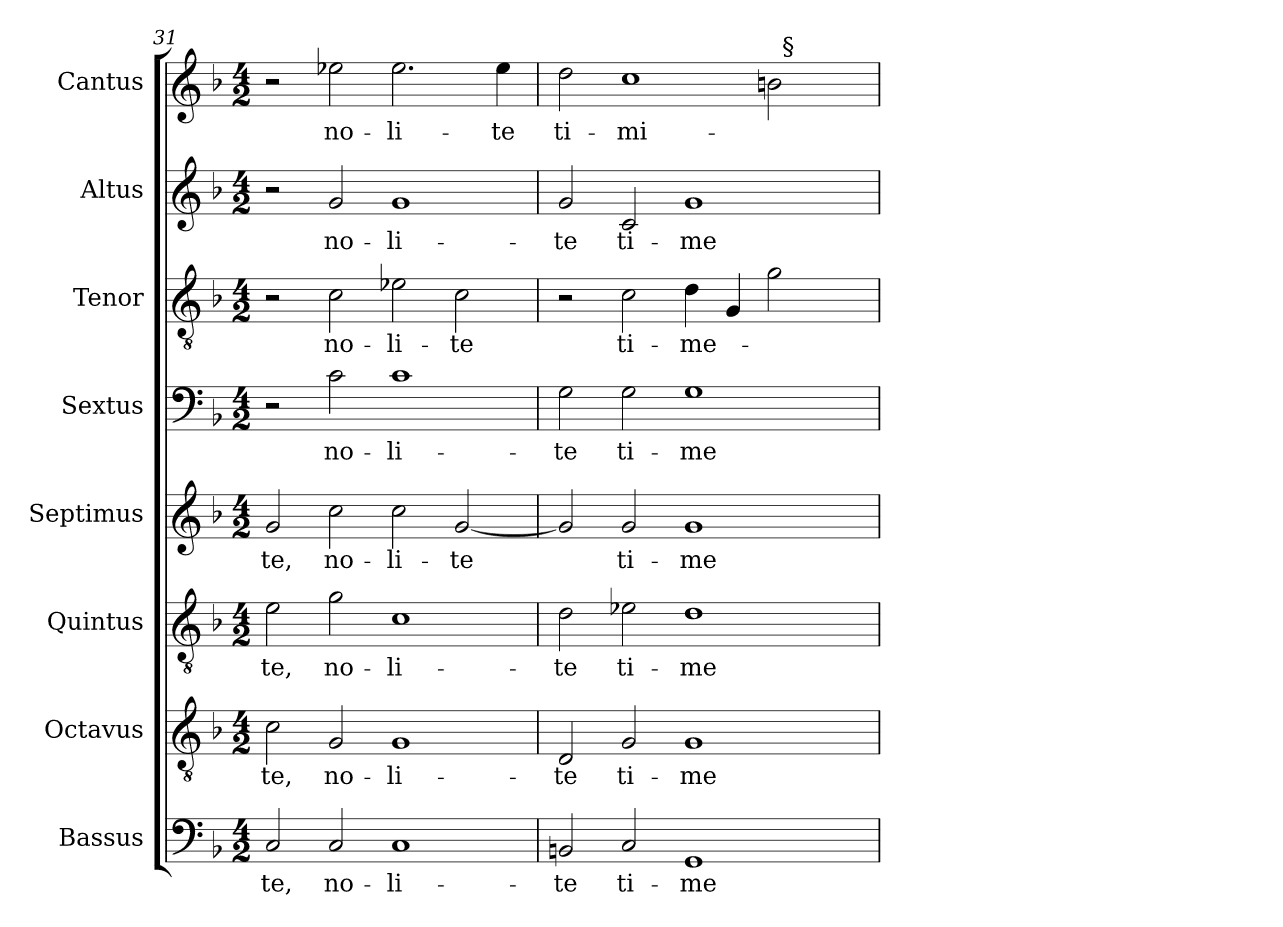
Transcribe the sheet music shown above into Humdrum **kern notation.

**kern	**text	**kern	**text	**kern	**text	**kern	**text	**kern	**text	**kern	**text	**kern	**text	**kern	**text
*part8	*part8	*part7	*part7	*part6	*part6	*part5	*part5	*part4	*part4	*part3	*part3	*part2	*part2	*part1	*part1
*staff8	*staff8	*staff7	*staff7	*staff6	*staff6	*staff5	*staff5	*staff4	*staff4	*staff3	*staff3	*staff2	*staff2	*staff1	*staff1
*I"Bassus	*	*I"Octavus	*	*I"Quintus	*	*I"Septimus	*	*I"Sextus	*	*I"Tenor	*	*I"Altus	*	*I"Cantus	*
*I'B.	*	*	*	*	*	*	*	*	*	*I'T.	*	*I'A.	*	*I'C.	*
*clefF4	*	*clefGv2	*	*clefGv2	*	*clefG2	*	*clefF4	*	*clefGv2	*	*clefG2	*	*clefG2	*
*	*	*ITrd7c12	*	*ITrd7c12	*	*	*	*	*	*ITrd7c12	*	*	*	*	*
*k[b-]	*	*k[b-]	*	*k[b-]	*	*k[b-]	*	*k[b-]	*	*k[b-]	*	*k[b-]	*	*k[b-]	*
*d:	*	*d:	*	*d:	*	*d:	*	*d:	*	*d:	*	*d:	*	*d:	*
*M4/2	*	*M4/2	*	*M4/2	*	*M4/2	*	*M4/2	*	*M4/2	*	*M4/2	*	*M4/2	*
=31	=31	=31	=31	=31	=31	=31	=31	=31	=31	=31	=31	=31	=31	=31	=31
!	!LO:LY:b:color=#000000	!	!	!	!	!	!	!	!	!	!	!	!	!	!
!	!	!	!LO:LY:b:color=#000000	!	!	!	!	!	!	!	!	!	!	!	!
!	!	!	!	!	!LO:LY:b:color=#000000	!	!	!	!	!	!	!	!	!	!
!	!	!	!	!	!	!	!LO:LY:b:color=#000000	!	!	!	!	!	!	!	!
2Ci/	-te,	2Ci\	-te,	2Ei\	-te,	2gi/	-te,	2r	.	2r	.	2r	.	2r	.
!	!LO:LY:b:color=#000000	!	!	!	!	!	!	!	!	!	!	!	!	!	!
!	!	!	!LO:LY:b:color=#000000	!	!	!	!	!	!	!	!	!	!	!	!
!	!	!	!	!	!LO:LY:b:color=#000000	!	!	!	!	!	!	!	!	!	!
!	!	!	!	!	!	!	!LO:LY:b:color=#000000	!	!	!	!	!	!	!	!
!	!	!	!	!	!	!	!	!	!LO:LY:b:color=#000000	!	!	!	!	!	!
!	!	!	!	!	!	!	!	!	!	!	!LO:LY:b:color=#000000	!	!	!	!
!	!	!	!	!	!	!	!	!	!	!	!	!	!LO:LY:b:color=#000000	!	!
!	!	!	!	!	!	!	!	!	!	!	!	!	!	!	!LO:LY:b:color=#000000
2Ci/	no-	2GGi/	no-	2Gi\	no-	2cci\	no-	2ci\	no-	2Ci\	no-	2gi/	no-	2ee-Xi\	no-
!	!LO:LY:b:color=#000000	!	!	!	!	!	!	!	!	!	!	!	!	!	!
!	!	!	!LO:LY:b:color=#000000	!	!	!	!	!	!	!	!	!	!	!	!
!	!	!	!	!	!LO:LY:b:color=#000000	!	!	!	!	!	!	!	!	!	!
!	!	!	!	!	!	!	!LO:LY:b:color=#000000	!	!	!	!	!	!	!	!
!	!	!	!	!	!	!	!	!	!LO:LY:b:color=#000000	!	!	!	!	!	!
!	!	!	!	!	!	!	!	!	!	!	!LO:LY:b:color=#000000	!	!	!	!
!	!	!	!	!	!	!	!	!	!	!	!	!	!LO:LY:b:color=#000000	!	!
!	!	!	!	!	!	!	!	!	!	!	!	!	!	!	!LO:LY:b:color=#000000
1Ci	-li-	1GGi	-li-	1Ci	-li-	2cci\	-li-	1ci	-li-	2E-Xi\	-li-	1gi	-li-	2.ee-i\	-li-
!	!	!	!	!	!	!	!LO:LY:b:color=#000000	!	!	!	!	!	!	!	!
!	!	!	!	!	!	!	!	!	!	!	!LO:LY:b:color=#000000	!	!	!	!
.	.	.	.	.	.	[2gi/	-te	.	.	2Ci\	-te	.	.	.	.
!	!	!	!	!	!	!	!	!	!	!	!	!	!	!	!LO:LY:b:color=#000000
.	.	.	.	.	.	.	.	.	.	.	.	.	.	4ee-i\	-te
!!LO:LB:g=z
=32	=32	=32	=32	=32	=32	=32	=32	=32	=32	=32	=32	=32	=32	=32	=32
!	!LO:LY:b:color=#000000	!	!	!	!	!	!	!	!	!	!	!	!	!	!
!	!	!	!LO:LY:b:color=#000000	!	!	!	!	!	!	!	!	!	!	!	!
!	!	!	!	!	!LO:LY:b:color=#000000	!	!	!	!	!	!	!	!	!	!
!	!	!	!	!	!	!	!	!	!LO:LY:b:color=#000000	!	!	!	!	!	!
!	!	!	!	!	!	!	!	!	!	!	!	!	!LO:LY:b:color=#000000	!	!
!	!	!	!	!	!	!	!	!	!	!	!	!	!	!	!LO:LY:b:color=#000000
*	*	*	*	*	*	*	*	*	*	*	*	*	*	*^	*
2BBni/	-te	2DDi/	-te	2Di\	-te	2gi/]	.	2Gi\	-te	2r	.	2gi/	-te	2ddi\	1ryy	ti-
!	!LO:LY:b:color=#000000	!	!	!	!	!	!	!	!	!	!	!	!	!	!	!
!	!	!	!LO:LY:b:color=#000000	!	!	!	!	!	!	!	!	!	!	!	!	!
!	!	!	!	!	!LO:LY:b:color=#000000	!	!	!	!	!	!	!	!	!	!	!
!	!	!	!	!	!	!	!LO:LY:b:color=#000000	!	!	!	!	!	!	!	!	!
!	!	!	!	!	!	!	!	!	!LO:LY:b:color=#000000	!	!	!	!	!	!	!
!	!	!	!	!	!	!	!	!	!	!	!LO:LY:b:color=#000000	!	!	!	!	!
!	!	!	!	!	!	!	!	!	!	!	!	!	!LO:LY:b:color=#000000	!	!	!
!	!	!	!	!	!	!	!	!	!	!	!	!	!	!	!	!LO:LY:b:color=#000000
2Ci/	ti-	2GGi/	ti-	2E-Xi\	ti-	2gi/	ti-	2Gi\	ti-	2Ci\	ti-	2ci/	ti-	1cci	.	-mi-
!	!LO:LY:b:color=#000000	!	!	!	!	!	!	!	!	!	!	!	!	!	!	!
!	!	!	!LO:LY:b:color=#000000	!	!	!	!	!	!	!	!	!	!	!	!	!
!	!	!	!	!	!LO:LY:b:color=#000000	!	!	!	!	!	!	!	!	!	!	!
!	!	!	!	!	!	!	!LO:LY:b:color=#000000	!	!	!	!	!	!	!	!	!
!	!	!	!	!	!	!	!	!	!LO:LY:b:color=#000000	!	!	!	!	!	!	!
!	!	!	!	!	!	!	!	!	!	!	!LO:LY:b:color=#000000	!	!	!	!	!
!	!	!	!	!	!	!	!	!	!	!	!	!	!LO:LY:b:color=#000000	!	!	!
1GGi	-me-	1GGi	-me-	1Di	-me-	1gi	-me-	1Gi	-me-	4Di\	-me-	1gi	-me-	.	2ryy	.
.	.	.	.	.	.	.	.	.	.	4GGi/	.	.	.	.	.	.
.	.	.	.	.	.	.	.	.	.	2Gi\	.	.	.	2bi\	32ryy	.
.	.	.	.	.	.	.	.	.	.	.	.	.	.	.	256ryy	.
!	!	!	!	!	!	!	!	!	!	!	!	!	!	!	!LO:TX:a:t=§	!
.	.	.	.	.	.	.	.	.	.	.	.	.	.	.	4ryy	.
.	.	.	.	.	.	.	.	.	.	.	.	.	.	.	8ryy	.
.	.	.	.	.	.	.	.	.	.	.	.	.	.	.	16ryy	.
.	.	.	.	.	.	.	.	.	.	.	.	.	.	.	64..ryy	.
*	*	*	*	*	*	*	*	*	*	*	*	*	*	*v	*v	*
=	=	=	=	=	=	=	=	=	=	=	=	=	=	=	=
*-	*-	*-	*-	*-	*-	*-	*-	*-	*-	*-	*-	*-	*-	*-	*-
